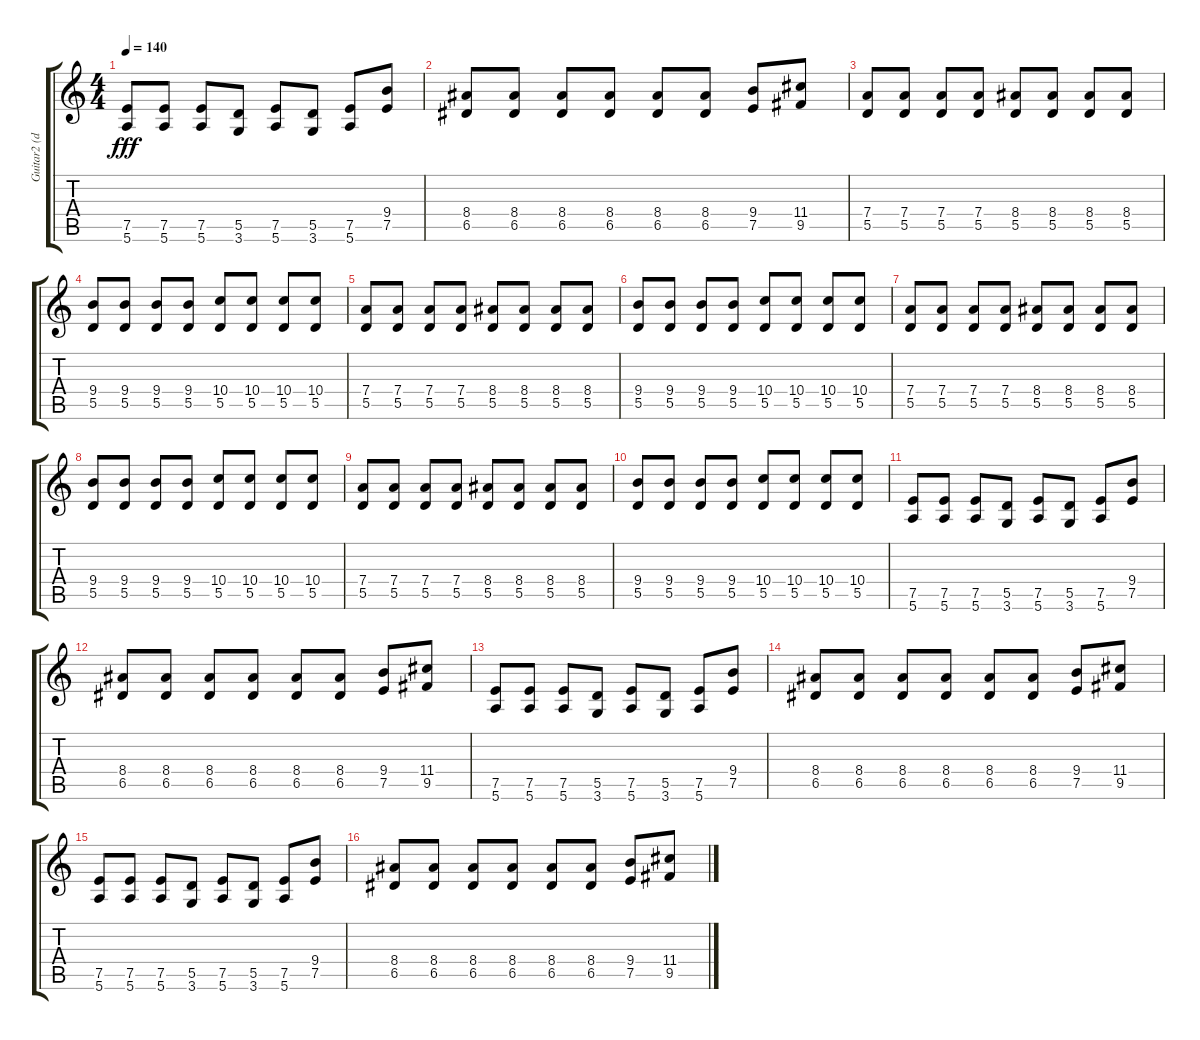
\track ("Guitar2 (dist)" "Guitar2 (d") {instrument distortionguitar}
\staff {score tabs}
\tuning (E4 B3 G3 D3 A2 E2) {hide}
\ts (4 4)
\tempo 140
\clef g2
\ks c
(7.5 5.6).8{dy fff} (7.5 5.6).8 (7.5 5.6).8 (5.5 3.6).8 (7.5 5.6).8 (5.5 3.6).8 (7.5 5.6).8 (9.4 7.5).8 |
(8.4 6.5).8 (8.4 6.5).8 (8.4 6.5).8 (8.4 6.5).8 (8.4 6.5).8 (8.4 6.5).8 (9.4 7.5).8 (11.4 9.5).8 |
(7.4 5.5).8 (7.4 5.5).8 (7.4 5.5).8 (7.4 5.5).8 (8.4 5.5).8 (8.4 5.5).8 (8.4 5.5).8 (8.4 5.5).8 |
(9.4 5.5).8 (9.4 5.5).8 (9.4 5.5).8 (9.4 5.5).8 (10.4 5.5).8 (10.4 5.5).8 (10.4 5.5).8 (10.4 5.5).8 |
(7.4 5.5).8 (7.4 5.5).8 (7.4 5.5).8 (7.4 5.5).8 (8.4 5.5).8 (8.4 5.5).8 (8.4 5.5).8 (8.4 5.5).8 |
(9.4 5.5).8 (9.4 5.5).8 (9.4 5.5).8 (9.4 5.5).8 (10.4 5.5).8 (10.4 5.5).8 (10.4 5.5).8 (10.4 5.5).8 |
(7.4 5.5).8 (7.4 5.5).8 (7.4 5.5).8 (7.4 5.5).8 (8.4 5.5).8 (8.4 5.5).8 (8.4 5.5).8 (8.4 5.5).8 |
(9.4 5.5).8 (9.4 5.5).8 (9.4 5.5).8 (9.4 5.5).8 (10.4 5.5).8 (10.4 5.5).8 (10.4 5.5).8 (10.4 5.5).8 |
(7.4 5.5).8 (7.4 5.5).8 (7.4 5.5).8 (7.4 5.5).8 (8.4 5.5).8 (8.4 5.5).8 (8.4 5.5).8 (8.4 5.5).8 |
(9.4 5.5).8 (9.4 5.5).8 (9.4 5.5).8 (9.4 5.5).8 (10.4 5.5).8 (10.4 5.5).8 (10.4 5.5).8 (10.4 5.5).8 |
(7.5 5.6).8 (7.5 5.6).8 (7.5 5.6).8 (5.5 3.6).8 (7.5 5.6).8 (5.5 3.6).8 (7.5 5.6).8 (9.4 7.5).8 |
(8.4 6.5).8 (8.4 6.5).8 (8.4 6.5).8 (8.4 6.5).8 (8.4 6.5).8 (8.4 6.5).8 (9.4 7.5).8 (11.4 9.5).8 |
(7.5 5.6).8 (7.5 5.6).8 (7.5 5.6).8 (5.5 3.6).8 (7.5 5.6).8 (5.5 3.6).8 (7.5 5.6).8 (9.4 7.5).8 |
(8.4 6.5).8 (8.4 6.5).8 (8.4 6.5).8 (8.4 6.5).8 (8.4 6.5).8 (8.4 6.5).8 (9.4 7.5).8 (11.4 9.5).8 |
(7.5 5.6).8 (7.5 5.6).8 (7.5 5.6).8 (5.5 3.6).8 (7.5 5.6).8 (5.5 3.6).8 (7.5 5.6).8 (9.4 7.5).8 |
(8.4 6.5).8 (8.4 6.5).8 (8.4 6.5).8 (8.4 6.5).8 (8.4 6.5).8 (8.4 6.5).8 (9.4 7.5).8 (11.4 9.5).8
